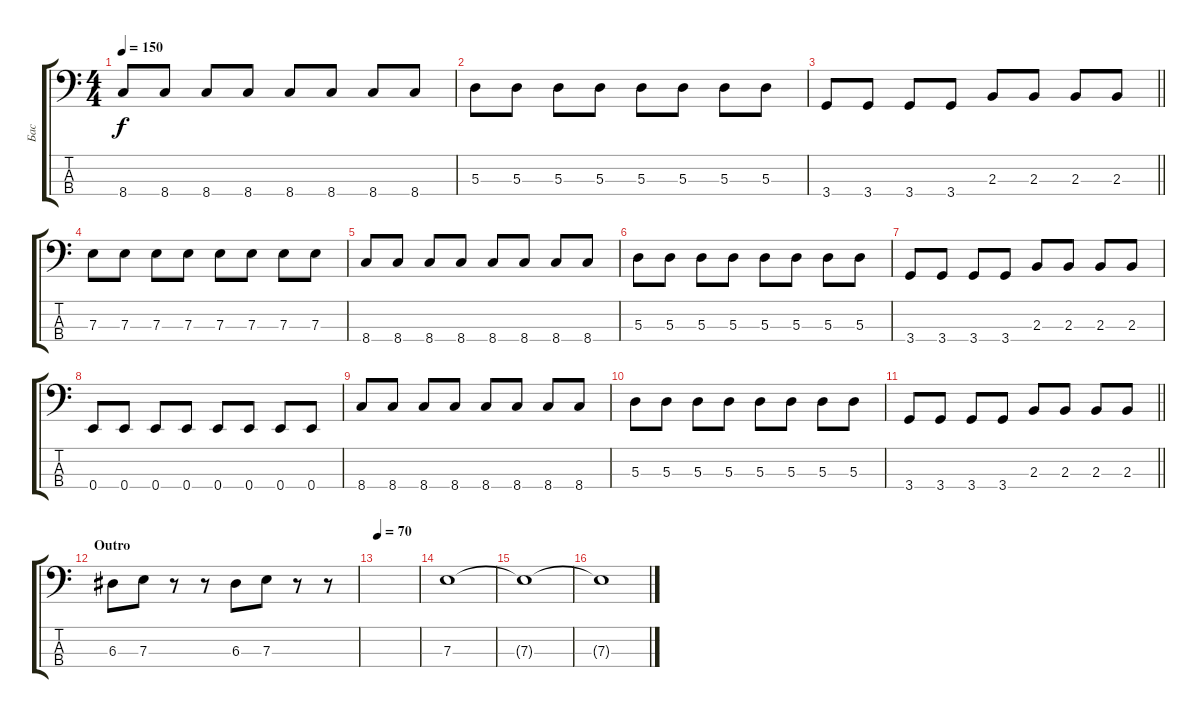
\track ("Бас" "Бас") {instrument electricbassfinger}
\staff {score tabs}
\tuning (G2 D2 A1 E1) {hide}
\ts (4 4)
\tempo 150
\clef f4
\ks c
8.4.8{dy f} 8.4.8 8.4.8 8.4.8 8.4.8 8.4.8 8.4.8 8.4.8 |
5.3.8 5.3.8 5.3.8 5.3.8 5.3.8 5.3.8 5.3.8 5.3.8 |
\barLineRight lightlight
3.4.8 3.4.8 3.4.8 3.4.8 2.3.8 2.3.8 2.3.8 2.3.8 |
\section ("" " ")
7.3.8 7.3.8 7.3.8 7.3.8 7.3.8 7.3.8 7.3.8 7.3.8 |
8.4.8 8.4.8 8.4.8 8.4.8 8.4.8 8.4.8 8.4.8 8.4.8 |
5.3.8 5.3.8 5.3.8 5.3.8 5.3.8 5.3.8 5.3.8 5.3.8 |
3.4.8 3.4.8 3.4.8 3.4.8 2.3.8 2.3.8 2.3.8 2.3.8 |
0.4.8 0.4.8 0.4.8 0.4.8 0.4.8 0.4.8 0.4.8 0.4.8 |
8.4.8 8.4.8 8.4.8 8.4.8 8.4.8 8.4.8 8.4.8 8.4.8 |
5.3.8 5.3.8 5.3.8 5.3.8 5.3.8 5.3.8 5.3.8 5.3.8 |
\barLineRight lightlight
3.4.8 3.4.8 3.4.8 3.4.8 2.3.8 2.3.8 2.3.8 2.3.8 |
\section ("" "Outro")
6.3.8 7.3.8 r.8 r.8 6.3.8 7.3.8 r.8 r.8 |
\tempo 70
|
7.3.1 |
7.3{t}.1 |
7.3{t}.1
